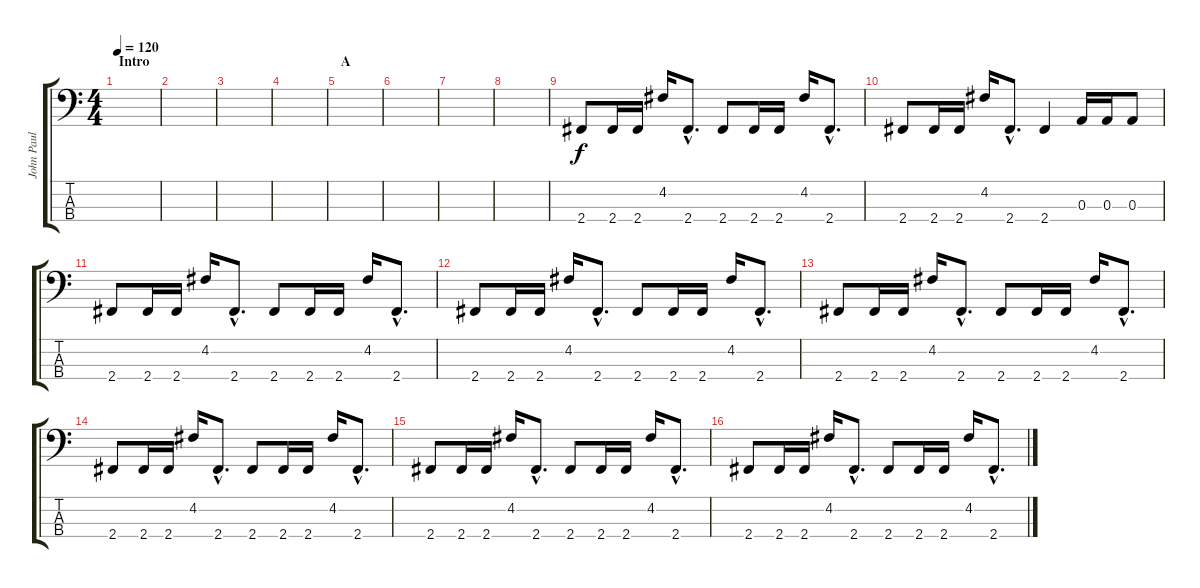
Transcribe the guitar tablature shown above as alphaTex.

\track ("John Paul Jones" "John Paul ") {instrument electricbasspick}
\staff {score tabs}
\tuning (G2 D2 A1 E1) {hide}
\ts (4 4)
\section ("" "Intro")
\tempo 120
\clef f4
\ks c
|
|
|
|
\section ("" "A")
|
|
|
|
2.4.8 2.4.16 2.4.16 4.2.16 2.4{hac}.8{d} 2.4.8 2.4.16 2.4.16 4.2.16 2.4{hac}.8{d} |
2.4.8 2.4.16 2.4.16 4.2.16 2.4{hac}.8{d} 2.4.4 0.3.16 0.3.16 0.3.8 |
2.4.8 2.4.16 2.4.16 4.2.16 2.4{hac}.8{d} 2.4.8 2.4.16 2.4.16 4.2.16 2.4{hac}.8{d} |
2.4.8 2.4.16 2.4.16 4.2.16 2.4{hac}.8{d} 2.4.8 2.4.16 2.4.16 4.2.16 2.4{hac}.8{d} |
2.4.8 2.4.16 2.4.16 4.2.16 2.4{hac}.8{d} 2.4.8 2.4.16 2.4.16 4.2.16 2.4{hac}.8{d} |
2.4.8 2.4.16 2.4.16 4.2.16 2.4{hac}.8{d} 2.4.8 2.4.16 2.4.16 4.2.16 2.4{hac}.8{d} |
2.4.8 2.4.16 2.4.16 4.2.16 2.4{hac}.8{d} 2.4.8 2.4.16 2.4.16 4.2.16 2.4{hac}.8{d} |
2.4.8 2.4.16 2.4.16 4.2.16 2.4{hac}.8{d} 2.4.8 2.4.16 2.4.16 4.2.16 2.4{hac}.8{d}
